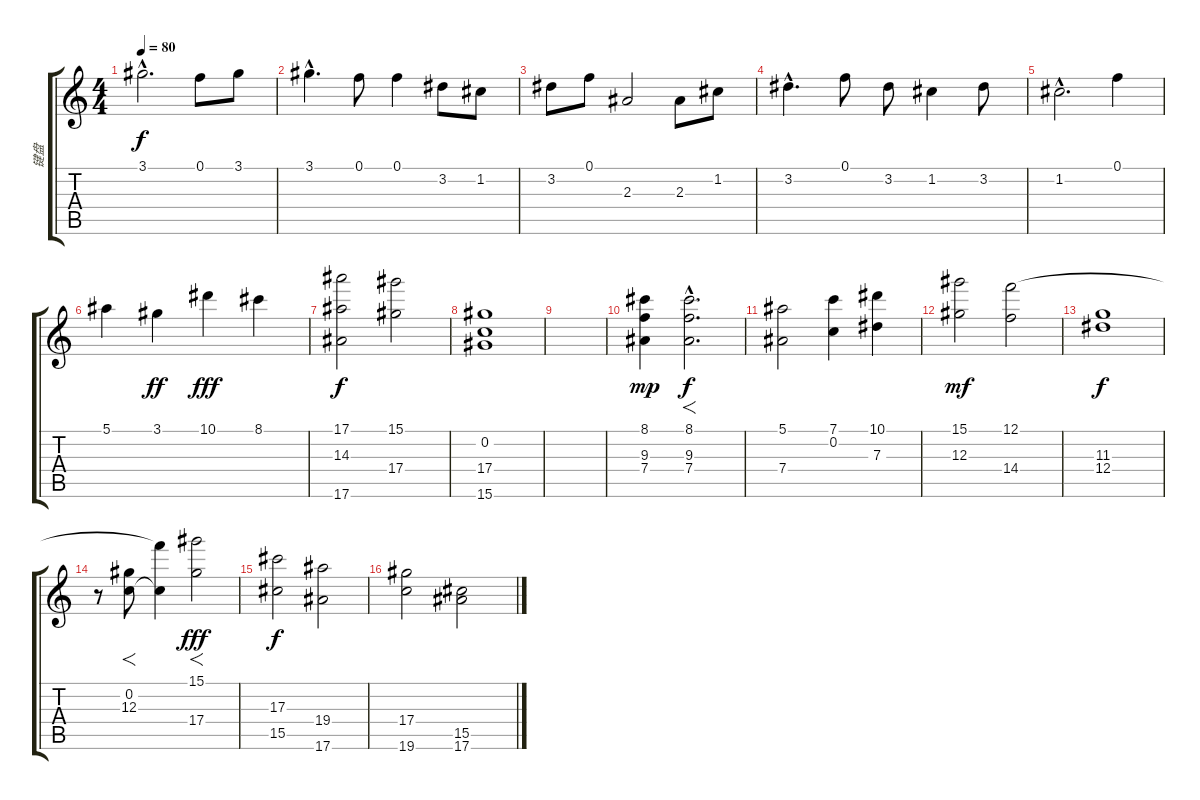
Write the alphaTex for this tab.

\track ("键盘" "键盘") {instrument stringensemble1}
\staff {score tabs}
\tuning (F5 C5 Ab4 Eb4 Bb3 F3) {hide}
\ts (4 4)
\tempo 80
\clef g2
\ks c
3.1{hac}.2{d dy f} 0.1.8 3.1.8 |
3.1{hac}.4{d} 0.1.8 0.1.4 3.2.8 1.2.8 |
3.2.8 0.1.8 2.3.2 2.3.8 1.2.8 |
3.2{hac}.4{d} 0.1.8 3.2.8 1.2.4 3.2.8 |
1.2{hac}.2{d} 0.1.4{volume 14} |
5.1.4{volume 16} 3.1.4{dy ff} 10.1.4{dy fff} 8.1.4 |
(17.1 14.3 17.6).2{dy f volume 11} (15.1 17.4).2 |
(0.2 17.4 15.6).1 |
|
(8.1 9.3 7.4).4{dy mp} (8.1{hac} 9.3{hac} 7.4{hac}).2{f d dy f} |
(5.1 7.4).2 (7.1 0.2).4 (10.1 7.3).4 |
(15.1 12.3).2{dy mf} (12.1 14.4).2 |
(11.3 12.4).1{dy f} |
r.8 (0.2 12.3).8{f} (12.1{t} 0.2{t}).4 (15.1 17.4).2{f dy fff} |
(17.3 15.5).2{dy f} (19.4 17.6).2 |
(17.4 19.6).2 (15.5 17.6).2
